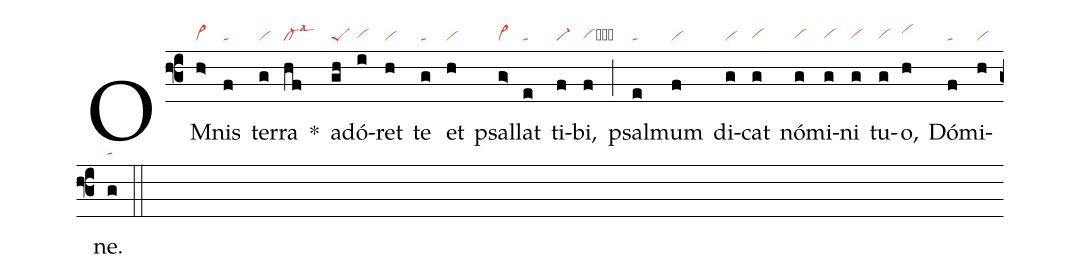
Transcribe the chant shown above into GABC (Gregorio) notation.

nabc-lines:1;
%%
(f3)
OM(h>|vi>)nis(f|ta) ter(g|vi)ra(hf|cl-lsal3) *()
ad(gh|peS)ó(i|vihg)ret(h|vi) te(g|ta) et(h|vi) psal(g>|vi>)lat(e|ta) ti(f|vi-)bi,(f|vihg-) (;)
psal(e|ta)mum(f|vi) di(g|vi)cat(g|vihg) nó(g|vihg)mi(g|vihg)ni(g|vihg) tu(g|vihg)o,(h|vihi) Dó(f|ta)mi(h|vi)ne.(g|ta) (::)
